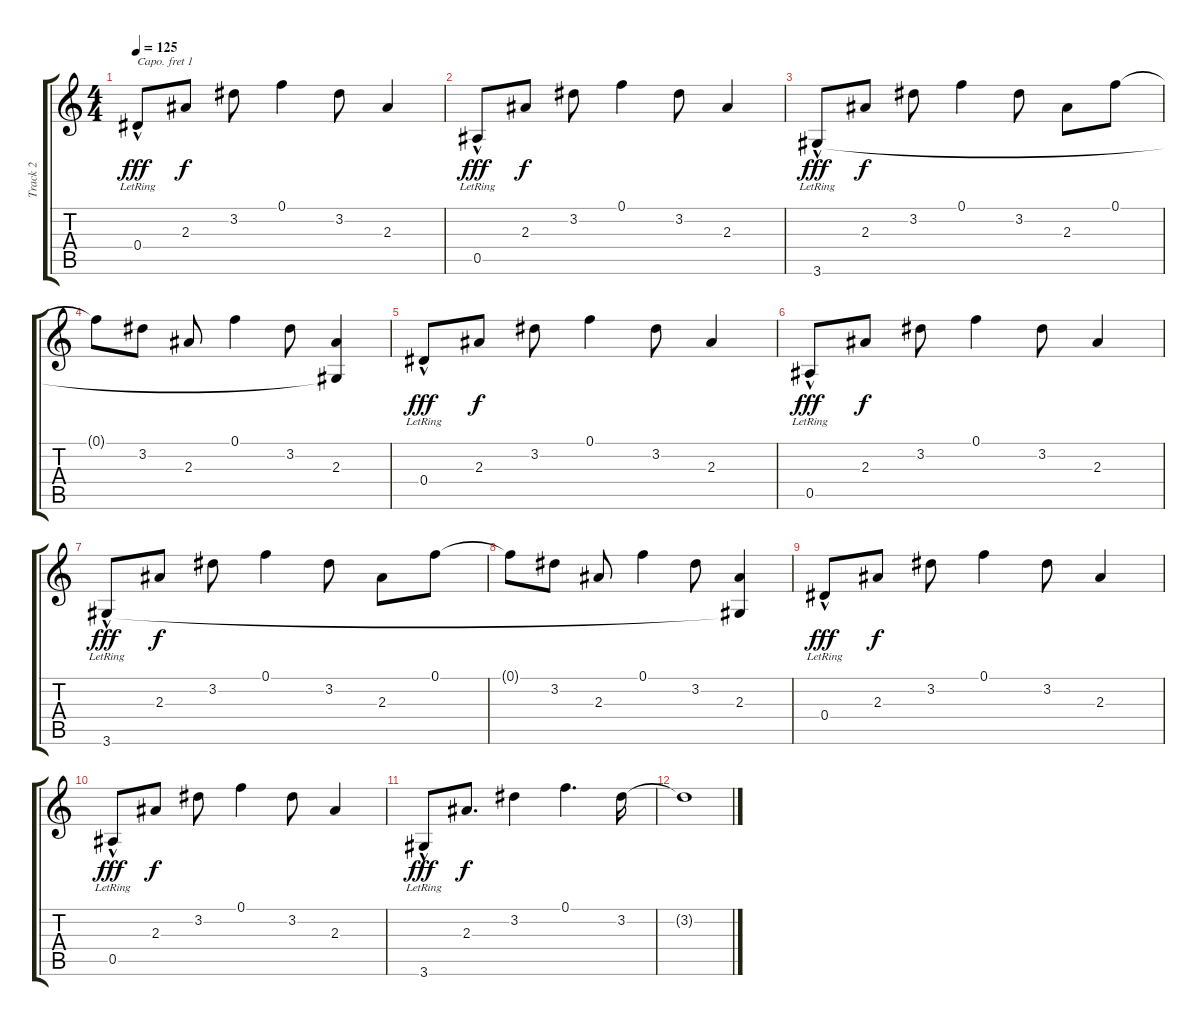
\track ("Track 2" "Track 2") {instrument acousticguitarsteel}
\staff {score tabs}
\capo 1
\tuning (E4 B3 G3 D3 A2 E2) {hide}
\ts (4 4)
\tempo 125
\clef g2
\ks c
0.4{hac lr}.8{dy fff} 2.3.8{dy f} 3.2.8 0.1.4 3.2.8 2.3.4 |
0.5{hac lr}.8{dy fff} 2.3.8{dy f} 3.2.8 0.1.4 3.2.8 2.3.4 |
3.6{hac lr}.8{dy fff} 2.3.8{dy f} 3.2.8 0.1.4 3.2.8 2.3.8 0.1.8 |
0.1{t}.8 3.2.8 2.3.8 0.1.4 3.2.8 (2.3 3.6{t}).4 |
0.4{hac lr}.8{dy fff} 2.3.8{dy f} 3.2.8 0.1.4 3.2.8 2.3.4 |
0.5{hac lr}.8{dy fff} 2.3.8{dy f} 3.2.8 0.1.4 3.2.8 2.3.4 |
3.6{hac lr}.8{dy fff} 2.3.8{dy f} 3.2.8 0.1.4 3.2.8 2.3.8 0.1.8 |
0.1{t}.8 3.2.8 2.3.8 0.1.4 3.2.8 (2.3 3.6{t}).4 |
0.4{hac lr}.8{dy fff} 2.3.8{dy f} 3.2.8 0.1.4 3.2.8 2.3.4 |
0.5{hac lr}.8{dy fff} 2.3.8{dy f} 3.2.8 0.1.4 3.2.8 2.3.4 |
3.6{hac lr}.8{dy fff} 2.3.8{d dy f} 3.2.4 0.1.4{d} 3.2.16 |
3.2{t}.1
